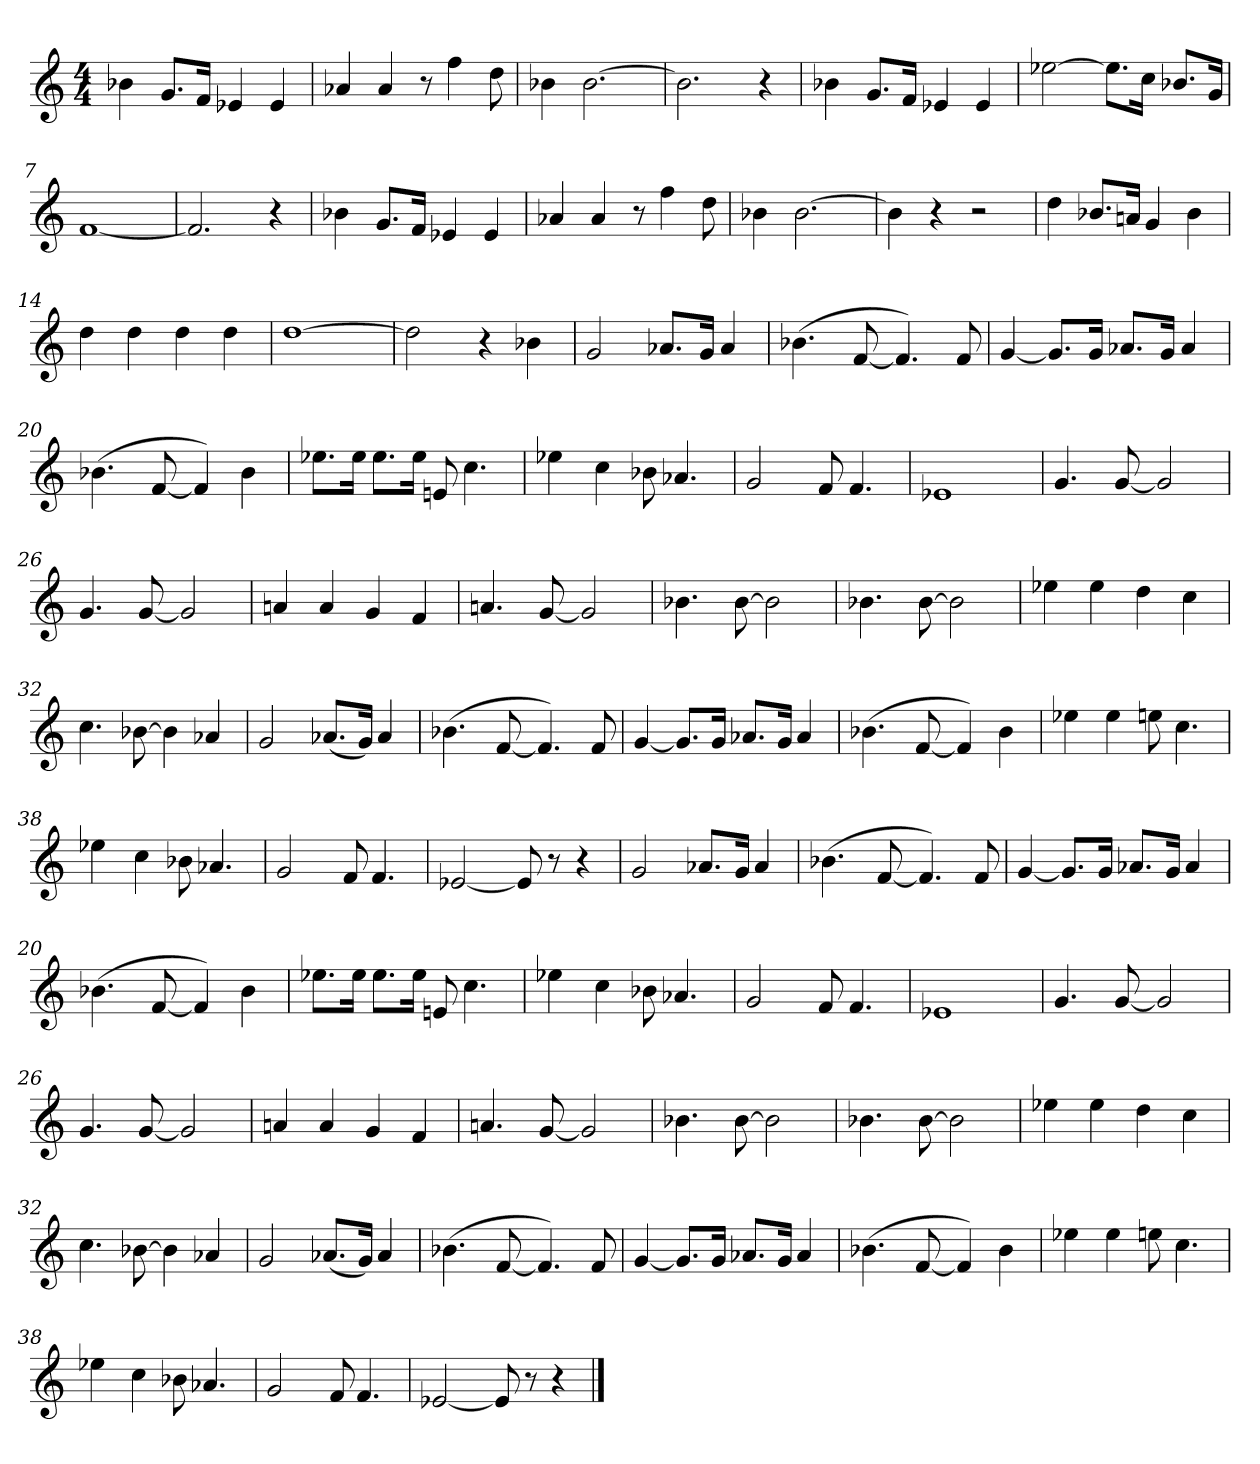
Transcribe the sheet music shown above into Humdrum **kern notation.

**kern
*part1
*staff1
*M4/4
=1
4b-X
8.gL
16fJk
4e-X
4e-
=2
4a-X
4a-
8r
4ff
8dd
=3
4b-X
[2.b-
=4
2.b-]
4r
=5
4b-X
8.gL
16fJk
4e-X
4e-
=6
[2ee-X
8.ee-L]
16ccJk
8.b-XL
16gJk
=7
[1f
=8
2.f]
4r
=9
4b-X
8.gL
16fJk
4e-X
4e-
=10
4a-X
4a-
8r
4ff
8dd
=11
4b-X
[2.b-
=12
4b-]
4r
2r
=13
4dd
8.b-XL
16anJk
4g
4b-
=14
4dd
4dd
4dd
4dd
=15
[1dd
=16
2dd]
4r
4b-X
=17
2g
8.a-XL
16gJk
4a-
=18
(4.b-X
[8f
4.f])
8f
=19
[4g
8.gL]
16gJk
8.a-XL
16gJk
4a-
=20
(4.b-X
[8f
4f])
4b-
=21
8.ee-XL
16ee-Jk
8.ee-L
16ee-Jk
8en
4.cc
=22
4ee-X
4cc
8b-X
4.a-X
=23
2g
8f
4.f
=24
1e-X
=25
4.g
[8g
2g]
=26
4.g
[8g
2g]
=27
4an
4a
4g
4f
=28
4.an
[8g
2g]
=29
4.b-X
[8b-
2b-]
=30
4.b-X
[8b-
2b-]
=31
4ee-X
4ee-
4dd
4cc
=32
4.cc
[8b-X
4b-]
4a-X
=33
2g
(8.a-XL
16gJk)
4a-
=34
(4.b-X
[8f
4.f])
8f
=35
[4g
8.gL]
16gJk
8.a-XL
16gJk
4a-
=36
(4.b-X
[8f
4f])
4b-
=37
4ee-X
4ee-
8een
4.cc
=38
4ee-X
4cc
8b-X
4.a-X
=39
2g
8f
4.f
=40
[2e-X
8e-]
8r
4r
=17
2g
8.a-XL
16gJk
4a-
=18
(4.b-X
[8f
4.f])
8f
=19
[4g
8.gL]
16gJk
8.a-XL
16gJk
4a-
=20
(4.b-X
[8f
4f])
4b-
=21
8.ee-XL
16ee-Jk
8.ee-L
16ee-Jk
8en
4.cc
=22
4ee-X
4cc
8b-X
4.a-X
=23
2g
8f
4.f
=24
1e-X
=25
4.g
[8g
2g]
=26
4.g
[8g
2g]
=27
4an
4a
4g
4f
=28
4.an
[8g
2g]
=29
4.b-X
[8b-
2b-]
=30
4.b-X
[8b-
2b-]
=31
4ee-X
4ee-
4dd
4cc
=32
4.cc
[8b-X
4b-]
4a-X
=33
2g
(8.a-XL
16gJk)
4a-
=34
(4.b-X
[8f
4.f])
8f
=35
[4g
8.gL]
16gJk
8.a-XL
16gJk
4a-
=36
(4.b-X
[8f
4f])
4b-
=37
4ee-X
4ee-
8een
4.cc
=38
4ee-X
4cc
8b-X
4.a-X
=39
2g
8f
4.f
=40
[2e-X
8e-]
8r
4r
==
*-
